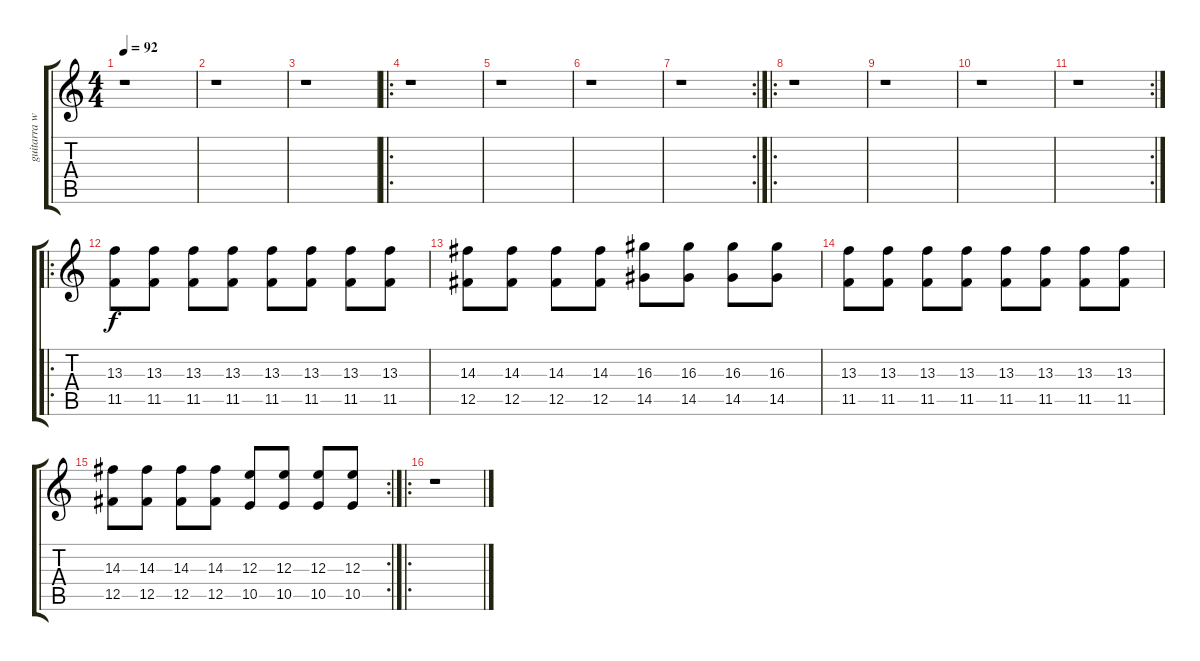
\track ("guitarra w/dist 2" "guitarra w") {instrument distortionguitar}
\staff {score tabs}
\tuning (Db4 Ab3 E3 B2 Gb2 Db2) {hide}
\ts (4 4)
\tempo 92
\clef g2
\ks c
r.1{dy f} |
r.1 |
r.1 |
\ro
r.1 |
r.1 |
r.1 |
\rc 2
r.1 |
\ro
r.1 |
r.1 |
r.1 |
\rc 2
r.1 |
\ro
(13.3 11.5).8 (13.3 11.5).8 (13.3 11.5).8 (13.3 11.5).8 (13.3 11.5).8 (13.3 11.5).8 (13.3 11.5).8 (13.3 11.5).8 |
(14.3 12.5).8 (14.3 12.5).8 (14.3 12.5).8 (14.3 12.5).8 (16.3 14.5).8 (16.3 14.5).8 (16.3 14.5).8 (16.3 14.5).8 |
(13.3 11.5).8 (13.3 11.5).8 (13.3 11.5).8 (13.3 11.5).8 (13.3 11.5).8 (13.3 11.5).8 (13.3 11.5).8 (13.3 11.5).8 |
\rc 2
(14.3 12.5).8 (14.3 12.5).8 (14.3 12.5).8 (14.3 12.5).8 (12.3 10.5).8 (12.3 10.5).8 (12.3 10.5).8 (12.3 10.5).8 |
\ro
r.1
